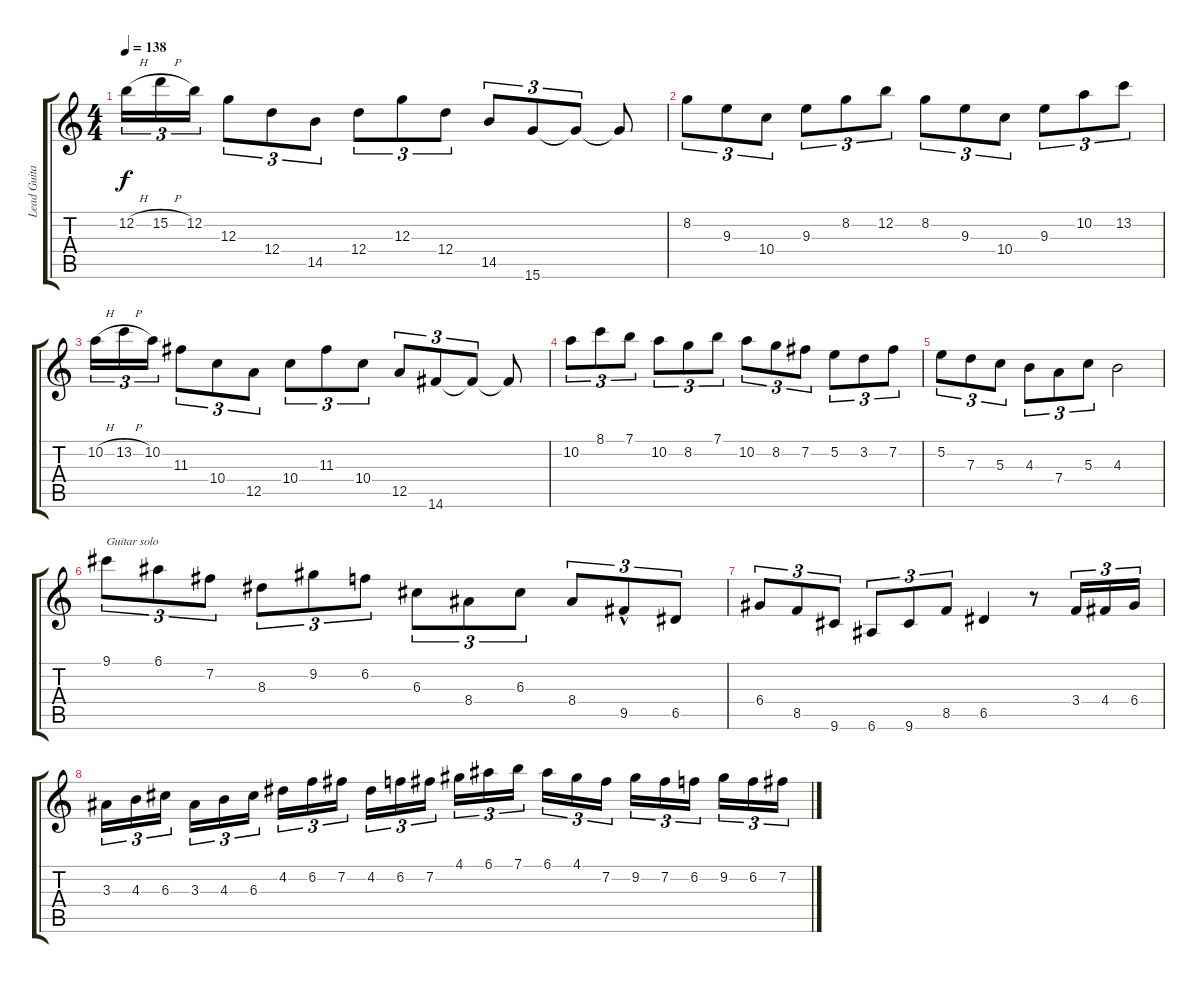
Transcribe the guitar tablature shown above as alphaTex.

\track ("Lead Guitar " "Lead Guita") {instrument distortionguitar}
\staff {score tabs}
\tuning (E4 B3 G3 D3 A2 E2) {hide}
\ts (4 4)
\tempo 138
\clef g2
\ks c
12.2{h}.16{tu (3 2) dy f} 15.2{h}.16{tu (3 2)} 12.2.16{tu (3 2)} 12.3.8{tu (3 2)} 12.4.8{tu (3 2)} 14.5.8{tu (3 2)} 12.4.8{tu (3 2)} 12.3.8{tu (3 2)} 12.4.8{tu (3 2)} 14.5.8{tu (3 2)} 15.6.8{tu (3 2)} 15.6{t}.8{tu (3 2)} 15.6{t}.8 |
8.2.8{tu (3 2)} 9.3.8{tu (3 2)} 10.4.8{tu (3 2)} 9.3.8{tu (3 2)} 8.2.8{tu (3 2)} 12.2.8{tu (3 2)} 8.2.8{tu (3 2)} 9.3.8{tu (3 2)} 10.4.8{tu (3 2)} 9.3.8{tu (3 2)} 10.2.8{tu (3 2)} 13.2.8{tu (3 2)} |
10.2{h}.16{tu (3 2)} 13.2{h}.16{tu (3 2)} 10.2.16{tu (3 2)} 11.3.8{tu (3 2)} 10.4.8{tu (3 2)} 12.5.8{tu (3 2)} 10.4.8{tu (3 2)} 11.3.8{tu (3 2)} 10.4.8{tu (3 2)} 12.5.8{tu (3 2)} 14.6.8{tu (3 2)} 14.6{t}.8{tu (3 2)} 14.6{t}.8 |
10.2.8{tu (3 2)} 8.1.8{tu (3 2)} 7.1.8{tu (3 2)} 10.2.8{tu (3 2)} 8.2.8{tu (3 2)} 7.1.8{tu (3 2)} 10.2.8{tu (3 2)} 8.2.8{tu (3 2)} 7.2.8{tu (3 2)} 5.2.8{tu (3 2)} 3.2.8{tu (3 2)} 7.2.8{tu (3 2)} |
5.2.8{tu (3 2)} 7.3.8{tu (3 2)} 5.3.8{tu (3 2)} 4.3.8{tu (3 2)} 7.4.8{tu (3 2)} 5.3.8{tu (3 2)} 4.3.2 |
9.1.8{tu (3 2) txt "Guitar solo" instrument distortionguitar} 6.1.8{tu (3 2)} 7.2.8{tu (3 2)} 8.3.8{tu (3 2)} 9.2.8{tu (3 2)} 6.2.8{tu (3 2)} 6.3.8{tu (3 2)} 8.4.8{tu (3 2)} 6.3.8{tu (3 2)} 8.4.8{tu (3 2)} 9.5{hac}.8{tu (3 2)} 6.5.8{tu (3 2)} |
6.4.8{tu (3 2)} 8.5.8{tu (3 2)} 9.6.8{tu (3 2)} 6.6.8{tu (3 2)} 9.6.8{tu (3 2)} 8.5.8{tu (3 2)} 6.5.4 r.8 3.4.16{tu (3 2)} 4.4.16{tu (3 2)} 6.4.16{tu (3 2)} |
3.3.16{tu (3 2)} 4.3.16{tu (3 2)} 6.3.16{tu (3 2)} 3.3.16{tu (3 2)} 4.3.16{tu (3 2)} 6.3.16{tu (3 2)} 4.2.16{tu (3 2)} 6.2.16{tu (3 2)} 7.2.16{tu (3 2)} 4.2.16{tu (3 2)} 6.2.16{tu (3 2)} 7.2.16{tu (3 2)} 4.1.16{tu (3 2)} 6.1.16{tu (3 2)} 7.1.16{tu (3 2)} 6.1.16{tu (3 2)} 4.1.16{tu (3 2)} 7.2.16{tu (3 2)} 9.2.16{tu (3 2)} 7.2.16{tu (3 2)} 6.2.16{tu (3 2)} 9.2.16{tu (3 2)} 6.2.16{tu (3 2)} 7.2.16{tu (3 2)}
